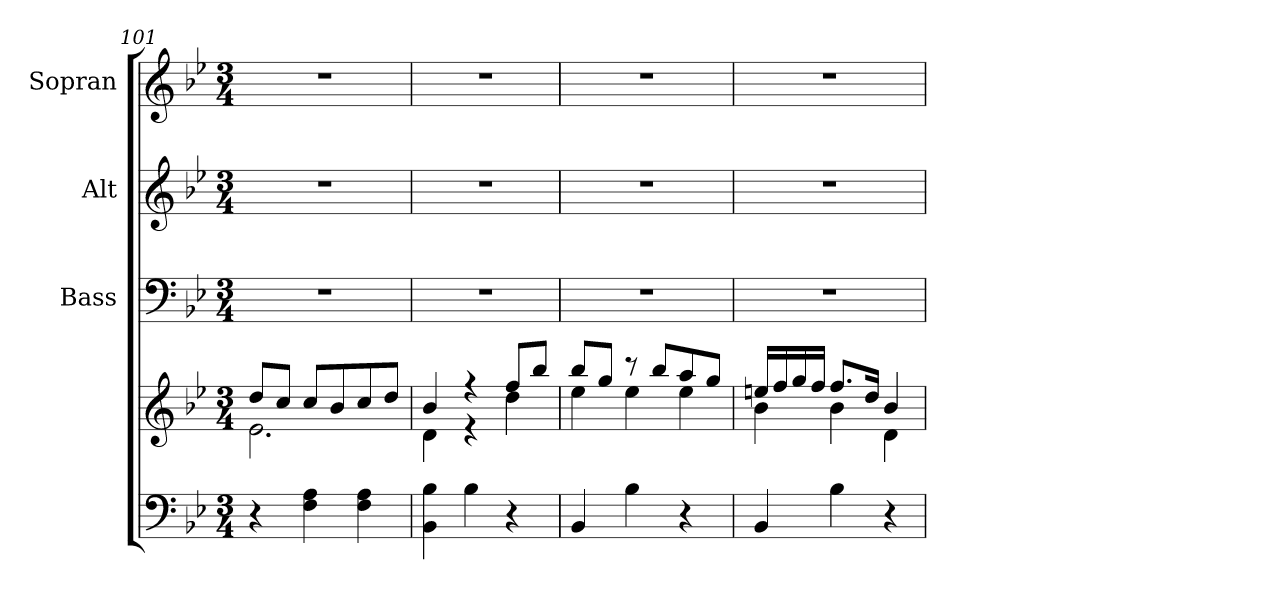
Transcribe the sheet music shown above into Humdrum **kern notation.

**kern	**kern	**kern	**kern	**kern
*part4	*part4	*part3	*part2	*part1
*staff5	*staff4	*staff3	*staff2	*staff1
*	*	*I"Bass	*I"Alt	*I"Sopran
*	*	*I'B.	*I'A.	*I'S.
*clefF4	*clefG2	*clefF4	*clefG2	*clefG2
*k[b-e-]	*k[b-e-]	*k[b-e-]	*k[b-e-]	*k[b-e-]
*B-:	*B-:	*B-:	*B-:	*B-:
*M3/4	*M3/4	*M3/4	*M3/4	*M3/4
=101	=101	=101	=101	=101
*	*^	*	*	*
4r	8dd/L	2.e-\	2.r	2.r	2.r
.	8cc/J	.	.	.	.
4F\ 4A\	8cc/L	.	.	.	.
.	8b-/	.	.	.	.
4F\ 4A\	8cc/	.	.	.	.
.	8dd/J	.	.	.	.
=102	=102	=102	=102	=102	=102
4BB-\ 4B-\	4b-/	4d\	2.r	2.r	2.r
4B-\	4r	4r	.	.	.
4r	8ff/L	4dd\	.	.	.
.	8bb-/J	.	.	.	.
=103	=103	=103	=103	=103	=103
4BB-/	8bb-/L	4ee-\	2.r	2.r	2.r
.	8gg/J	.	.	.	.
4B-\	8rbb	4ee-\	.	.	.
.	8bb-/L	.	.	.	.
4r	8aa/	4ee-\	.	.	.
.	8gg/J	.	.	.	.
=104	=104	=104	=104	=104	=104
4BB-/	16een/LL	4b-\	2.r	2.r	2.r
.	16ff/	.	.	.	.
.	16gg/	.	.	.	.
.	16ff/JJ	.	.	.	.
4B-\	8.ff/L	4b-\	.	.	.
.	16dd/Jk	.	.	.	.
4r	4b-/	4d\	.	.	.
*	*v	*v	*	*	*
=	=	=	=	=
*-	*-	*-	*-	*-
